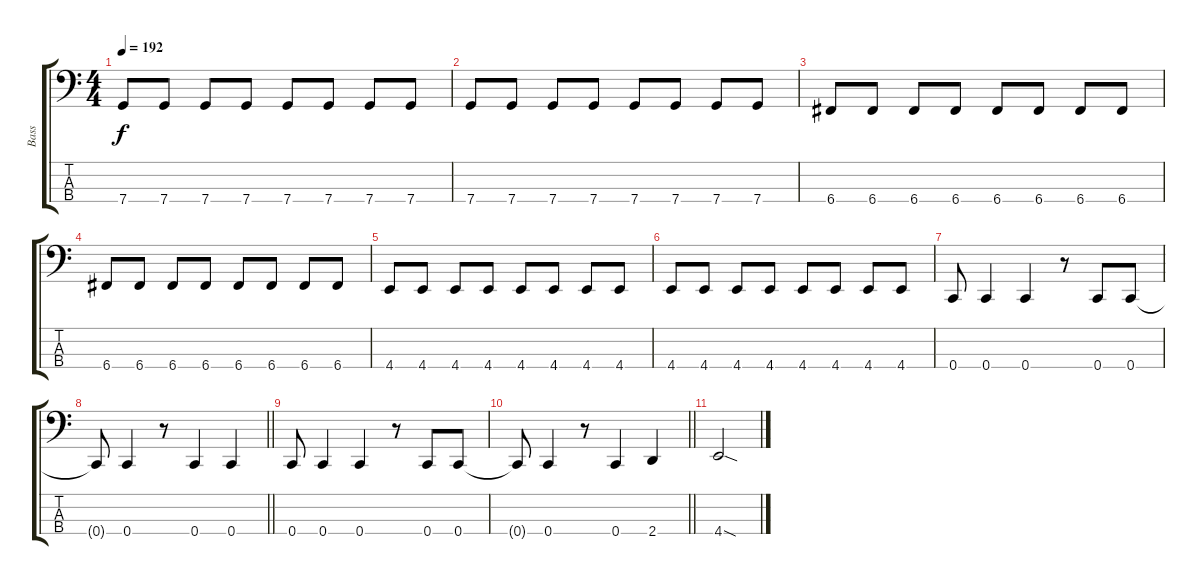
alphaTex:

\track ("Bass" "Bass") {instrument electricbasspick}
\staff {score tabs}
\tuning (F2 C2 G1 C1) {hide}
\ts (4 4)
\tempo 192
\clef f4
\ks aminor
7.4.8{dy f} 7.4.8 7.4.8 7.4.8 7.4.8 7.4.8 7.4.8 7.4.8 |
7.4.8 7.4.8 7.4.8 7.4.8 7.4.8 7.4.8 7.4.8 7.4.8 |
6.4.8 6.4.8 6.4.8 6.4.8 6.4.8 6.4.8 6.4.8 6.4.8 |
6.4.8 6.4.8 6.4.8 6.4.8 6.4.8 6.4.8 6.4.8 6.4.8 |
4.4.8 4.4.8 4.4.8 4.4.8 4.4.8 4.4.8 4.4.8 4.4.8 |
4.4.8 4.4.8 4.4.8 4.4.8 4.4.8 4.4.8 4.4.8 4.4.8 |
0.4.8 0.4.4 0.4.4 r.8 0.4.8 0.4.8 |
\barLineRight lightlight
0.4{t}.8 0.4.4 r.8 0.4.4 0.4.4 |
0.4.8 0.4.4 0.4.4 r.8 0.4.8 0.4.8 |
\barLineRight lightlight
0.4{t}.8 0.4.4 r.8 0.4.4 2.4.4 |
4.4{sod}.2
